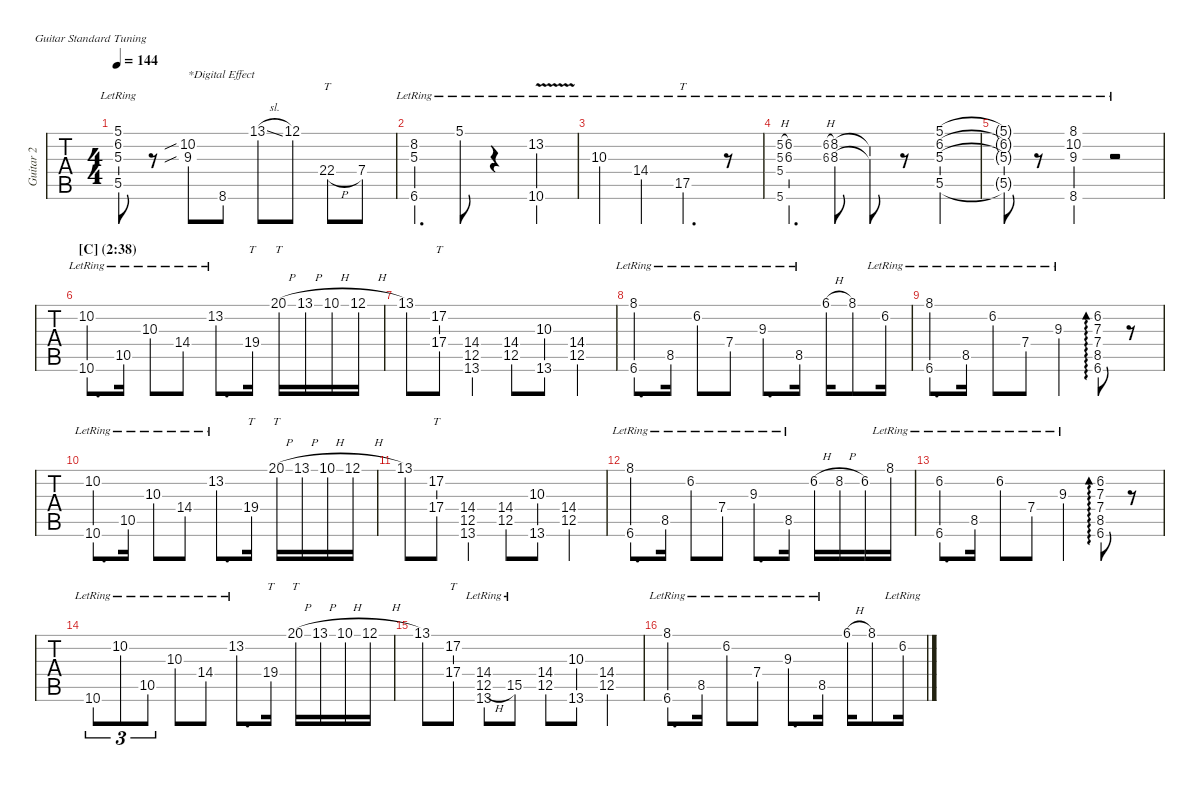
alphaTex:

\defaultSystemsLayout 4
\hideDynamics
\bracketExtendMode nobrackets
\multiTrackTrackNamePolicy allsystems
\firstSystemTrackNameMode fullname
\otherSystemsTrackNameMode fullname
\otherSystemsTrackNameOrientation horizontal
\track ("Guitar 2" "Guitar 2") {instrument overdrivenguitar}
\staff {tabs}
\tuning (E4 B3 G3 D3 A2 E2)
\ts (4 4)
\scale
0.992509
\tempo 144
\accidentals auto
\clef g2
\ottava regular
\simile none
\ks c
(5.5{lr t} 5.3{lr t} 6.2{lr t} 5.1{lr t}).8{dy mf} r.8 (9.3{sib} 10.2{sib}).8{txt "*Digital Effect"} 8.6.8 13.1{sl}.8 12.1.8 22.4{h}.8{tt} 7.4.8 |
\scale
0.998156 (6.6{lr acc #} 5.3{lr} 8.2{lr}).4{d} 5.1{lr}.8 r.4 (13.2{v lr} 10.6{lr}).4 |
\scale
1.00386 10.3{lr}.4 14.4{lr}.4 17.5{lr}.4{tt d} r.8 |
\scale
1.00804 (5.2{h lr} 5.6{lr} 5.3{h lr} 5.4{lr}).8{gr onbeat} (6.2{lr} 6.3{lr acc #}).4{d} (6.2{h lr} 6.3{h lr acc #}).8{gr onbeat} (8.2{lr} 8.3{lr acc #}).8 (8.2{lr t} 8.3{lr t acc #}).8 r.8 (5.3{lr} 5.5{lr} 6.2{lr} 5.1{lr}).4 |
\scale
0.989945 (5.3{lr t} 5.5{lr t} 6.2{lr t} 5.1{lr t}).8 r.8 (8.6{lr} 9.3{lr} 8.1{lr} 10.2{lr}).4 r.2 |
\section ("C" "(2:38)")
\scale
1.00199 (10.6{lr} 10.2{lr}).8{d} 10.5{lr}.16 10.3{lr}.8 14.4{lr}.8 13.2{lr}.8{d} 19.4.16{tt} 20.1{h}.16{tt} 13.1{h}.16 10.1{h}.16 12.1{h}.16 |
\scale
0.999336 13.1.8 (17.4 17.2).8{tt} (13.6 12.5{st} 14.4{st}).4 (12.5 14.4).8 (13.6 10.3).8 (14.4{st} 12.5{st}).4 |
\scale
0.995157 (6.6{lr acc #} 8.1{lr}).8{d} 8.5{lr}.16 6.2{lr}.8 7.4{lr}.8 9.3{lr}.8{d} 8.5{lr}.16 6.1{h acc #}.16 8.1.8 6.2{lr}.16 |
\scale
1.00352 (6.6{lr acc #} 8.1{lr}).8{d} 8.5{lr}.16 6.2{lr}.8 7.4{lr}.8 9.3{lr}.4 (6.2 7.3 7.4 8.5 6.6{acc #}).8{ad 0} r.8 |
\scale
1.00199 (10.6{lr} 10.2{lr}).8{d} 10.5{lr}.16 10.3{lr}.8 14.4{lr}.8 13.2{lr}.8{d} 19.4.16{tt} 20.1{h}.16{tt} 13.1{h}.16 10.1{h}.16 12.1{h}.16 |
\scale
1.00352 13.1.8 (17.4 17.2).8{tt} (13.6 12.5{st} 14.4{st}).4 (12.5 14.4).8 (13.6 10.3).8 (14.4{st} 12.5{st}).4 |
\scale
0.999337 (6.6{lr acc #} 8.1{lr}).8{d} 8.5{lr}.16 6.2{lr}.8 7.4{lr}.8 9.3{lr}.8{d} 8.5{lr}.16 6.2{h}.16 8.2{h}.16 6.2.16 8.1{lr}.16 |
\scale
0.995156 (6.6{lr acc #} 6.2{lr}).8{d} 8.5{lr}.16 6.2{lr}.8 7.4{lr}.8 9.3{lr}.4 (7.3 7.4 8.5 6.6{acc #} 6.2).8{ad 0} r.8 |
\scale
1.01035 10.6{lr}.8{tu (3 2)} 10.2{lr}.8{tu (3 2)} 10.5{lr}.8{tu (3 2)} 10.3{lr}.8 14.4{lr}.8 13.2{lr}.8{d} 19.4.16{tt} 20.1{h}.16{tt} 13.1{h}.16 10.1{h}.16 12.1{h}.16 |
\scale
0.986797 13.1.8 (17.4 17.2).8{tt} (13.6{lr} 12.5{h lr} 14.4{lr}).8 15.5{lr}.8 (12.5 14.4).8 (13.6 10.3).8 (14.4{st} 12.5{st}).4 |
\scale
0.999336 (6.6{lr acc #} 8.1{lr}).8{d} 8.5{lr}.16 6.2{lr}.8 7.4{lr}.8 9.3{lr}.8{d} 8.5{lr}.16 6.1{h acc #}.16 8.1.8 6.2{lr}.16
